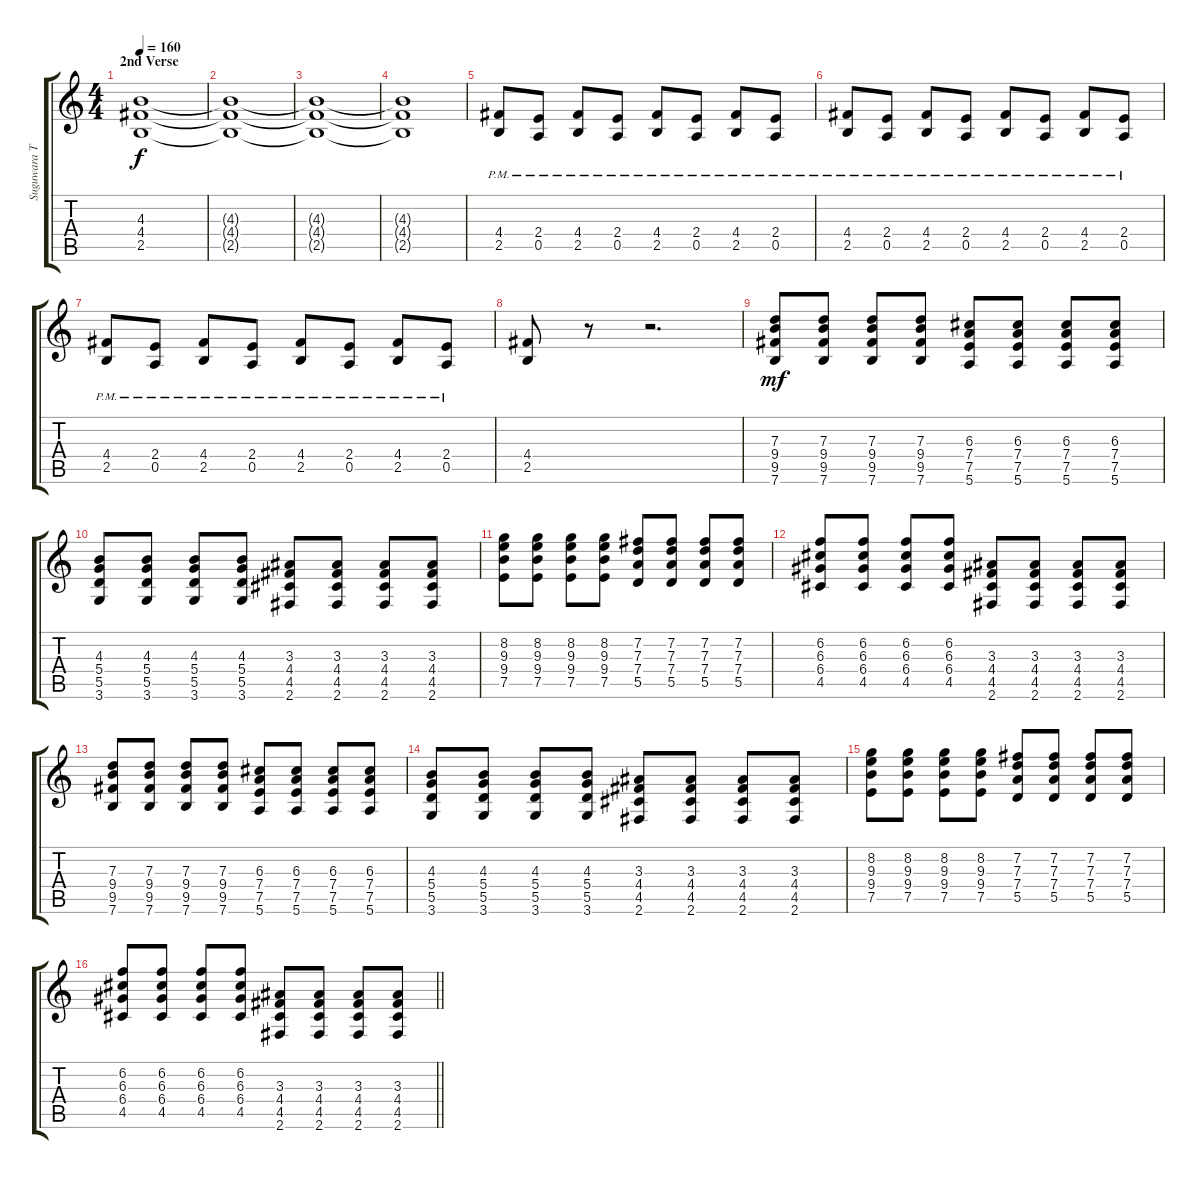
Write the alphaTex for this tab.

\track ("Suguwara Takuro" "Suguwara T") {instrument overdrivenguitar}
\staff {score tabs}
\tuning (E4 B3 G3 D3 A2 E2) {hide}
\ts (4 4)
\section ("" "2nd Verse")
\tempo 160
\clef g2
\ks c
(4.3 4.4 2.5).1{dy f volume 10} |
(4.3{t} 4.4{t} 2.5{t}).1 |
(4.3{t} 4.4{t} 2.5{t}).1 |
(4.3{t} 4.4{t} 2.5{t}).1 |
(4.4{pm} 2.5{pm}).8{volume 16} (2.4{pm} 0.5{pm}).8 (4.4{pm} 2.5{pm}).8 (2.4{pm} 0.5{pm}).8 (4.4{pm} 2.5{pm}).8 (2.4{pm} 0.5{pm}).8 (4.4{pm} 2.5{pm}).8 (2.4{pm} 0.5{pm}).8 |
(4.4{pm} 2.5{pm}).8 (2.4{pm} 0.5{pm}).8 (4.4{pm} 2.5{pm}).8 (2.4{pm} 0.5{pm}).8 (4.4{pm} 2.5{pm}).8 (2.4{pm} 0.5{pm}).8 (4.4{pm} 2.5{pm}).8 (2.4{pm} 0.5{pm}).8 |
(4.4{pm} 2.5{pm}).8 (2.4{pm} 0.5{pm}).8 (4.4{pm} 2.5{pm}).8 (2.4{pm} 0.5{pm}).8 (4.4{pm} 2.5{pm}).8 (2.4{pm} 0.5{pm}).8 (4.4{pm} 2.5{pm}).8 (2.4{pm} 0.5{pm}).8 |
(4.4 2.5).8 r.8 r.2{d} |
(7.3 9.4 9.5 7.6).8{dy mf} (7.3 9.4 9.5 7.6).8 (7.3 9.4 9.5 7.6).8 (7.3 9.4 9.5 7.6).8 (6.3 7.4 7.5 5.6).8 (6.3 7.4 7.5 5.6).8 (6.3 7.4 7.5 5.6).8 (6.3 7.4 7.5 5.6).8 |
(4.3 5.4 5.5 3.6).8 (4.3 5.4 5.5 3.6).8 (4.3 5.4 5.5 3.6).8 (4.3 5.4 5.5 3.6).8 (3.3 4.4 4.5 2.6).8 (3.3 4.4 4.5 2.6).8 (3.3 4.4 4.5 2.6).8 (3.3 4.4 4.5 2.6).8 |
(8.2 9.3 9.4 7.5).8 (8.2 9.3 9.4 7.5).8 (8.2 9.3 9.4 7.5).8 (8.2 9.3 9.4 7.5).8 (7.2 7.3 7.4 5.5).8 (7.2 7.3 7.4 5.5).8 (7.2 7.3 7.4 5.5).8 (7.2 7.3 7.4 5.5).8 |
(6.2 6.3 6.4 4.5).8 (6.2 6.3 6.4 4.5).8 (6.2 6.3 6.4 4.5).8 (6.2 6.3 6.4 4.5).8 (3.3 4.4 4.5 2.6).8 (3.3 4.4 4.5 2.6).8 (3.3 4.4 4.5 2.6).8 (3.3 4.4 4.5 2.6).8 |
(7.3 9.4 9.5 7.6).8 (7.3 9.4 9.5 7.6).8 (7.3 9.4 9.5 7.6).8 (7.3 9.4 9.5 7.6).8 (6.3 7.4 7.5 5.6).8 (6.3 7.4 7.5 5.6).8 (6.3 7.4 7.5 5.6).8 (6.3 7.4 7.5 5.6).8 |
(4.3 5.4 5.5 3.6).8 (4.3 5.4 5.5 3.6).8 (4.3 5.4 5.5 3.6).8 (4.3 5.4 5.5 3.6).8 (3.3 4.4 4.5 2.6).8 (3.3 4.4 4.5 2.6).8 (3.3 4.4 4.5 2.6).8 (3.3 4.4 4.5 2.6).8 |
(8.2 9.3 9.4 7.5).8 (8.2 9.3 9.4 7.5).8 (8.2 9.3 9.4 7.5).8 (8.2 9.3 9.4 7.5).8 (7.2 7.3 7.4 5.5).8 (7.2 7.3 7.4 5.5).8 (7.2 7.3 7.4 5.5).8 (7.2 7.3 7.4 5.5).8 |
\barLineRight lightlight
(6.2 6.3 6.4 4.5).8 (6.2 6.3 6.4 4.5).8 (6.2 6.3 6.4 4.5).8 (6.2 6.3 6.4 4.5).8 (3.3 4.4 4.5 2.6).8 (3.3 4.4 4.5 2.6).8 (3.3 4.4 4.5 2.6).8 (3.3 4.4 4.5 2.6).8
